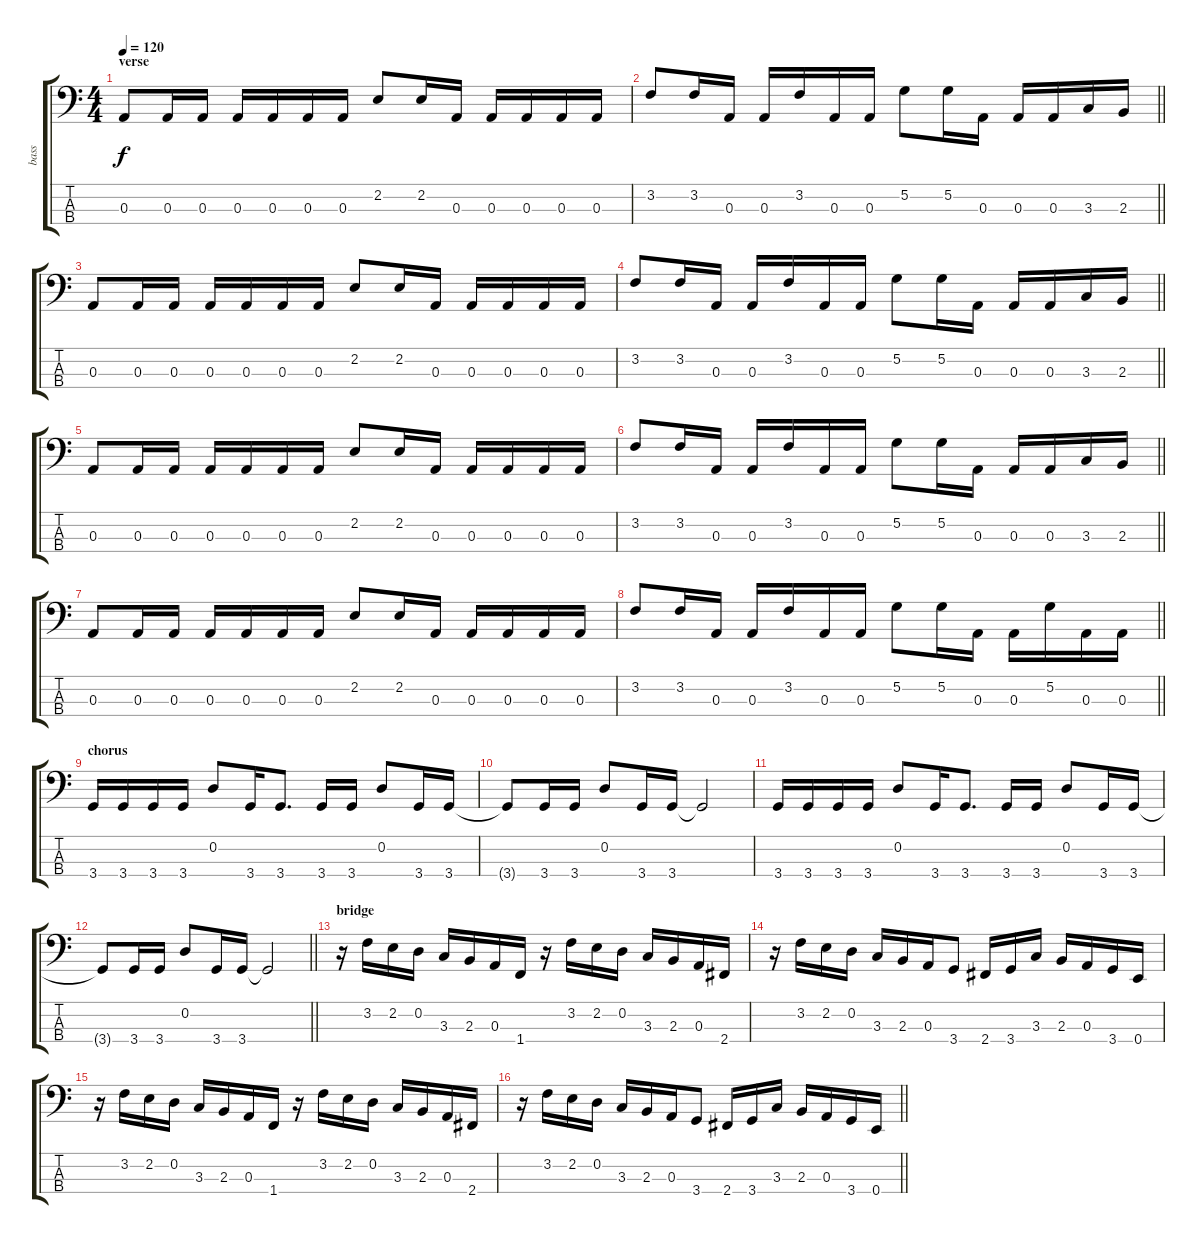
\track ("bass" "bass") {instrument electricbassfinger}
\staff {score tabs}
\tuning (G2 D2 A1 E1) {hide}
\ts (4 4)
\section ("" "verse")
\tempo 120
\clef f4
\ks c
0.3.8{dy f} 0.3.16 0.3.16 0.3.16 0.3.16 0.3.16 0.3.16 2.2.8 2.2.16 0.3.16 0.3.16 0.3.16 0.3.16 0.3.16 |
\barLineRight lightlight
3.2.8 3.2.16 0.3.16 0.3.16 3.2.16 0.3.16 0.3.16 5.2.8 5.2.16 0.3.16 0.3.16 0.3.16 3.3.16 2.3.16 |
0.3.8 0.3.16 0.3.16 0.3.16 0.3.16 0.3.16 0.3.16 2.2.8 2.2.16 0.3.16 0.3.16 0.3.16 0.3.16 0.3.16 |
\barLineRight lightlight
3.2.8 3.2.16 0.3.16 0.3.16 3.2.16 0.3.16 0.3.16 5.2.8 5.2.16 0.3.16 0.3.16 0.3.16 3.3.16 2.3.16 |
0.3.8 0.3.16 0.3.16 0.3.16 0.3.16 0.3.16 0.3.16 2.2.8 2.2.16 0.3.16 0.3.16 0.3.16 0.3.16 0.3.16 |
\barLineRight lightlight
3.2.8 3.2.16 0.3.16 0.3.16 3.2.16 0.3.16 0.3.16 5.2.8 5.2.16 0.3.16 0.3.16 0.3.16 3.3.16 2.3.16 |
0.3.8 0.3.16 0.3.16 0.3.16 0.3.16 0.3.16 0.3.16 2.2.8 2.2.16 0.3.16 0.3.16 0.3.16 0.3.16 0.3.16 |
\barLineRight lightlight
3.2.8 3.2.16 0.3.16 0.3.16 3.2.16 0.3.16 0.3.16 5.2.8 5.2.16 0.3.16 0.3.16 5.2.16 0.3.16 0.3.16 |
\section ("" "chorus")
3.4.16 3.4.16 3.4.16 3.4.16 0.2.8 3.4.16 3.4.8{d} 3.4.16 3.4.16 0.2.8 3.4.16 3.4.16 |
3.4{t}.8 3.4.16 3.4.16 0.2.8 3.4.16 3.4.16 3.4{t}.2 |
3.4.16 3.4.16 3.4.16 3.4.16 0.2.8 3.4.16 3.4.8{d} 3.4.16 3.4.16 0.2.8 3.4.16 3.4.16 |
\barLineRight lightlight
3.4{t}.8 3.4.16 3.4.16 0.2.8 3.4.16 3.4.16 3.4{t}.2 |
\section ("" "bridge")
r.16 3.2.16 2.2.16 0.2.16 3.3.16 2.3.16 0.3.16 1.4.16 r.16 3.2.16 2.2.16 0.2.16 3.3.16 2.3.16 0.3.16 2.4.16 |
r.16 3.2.16 2.2.16 0.2.16 3.3.16 2.3.16 0.3.16 3.4.8 2.4.16 3.4.16 3.3.16 2.3.16 0.3.16 3.4.16 0.4.16 |
r.16 3.2.16 2.2.16 0.2.16 3.3.16 2.3.16 0.3.16 1.4.16 r.16 3.2.16 2.2.16 0.2.16 3.3.16 2.3.16 0.3.16 2.4.16 |
\barLineRight lightlight
r.16 3.2.16 2.2.16 0.2.16 3.3.16 2.3.16 0.3.16 3.4.8 2.4.16 3.4.16 3.3.16 2.3.16 0.3.16 3.4.16 0.4.16
